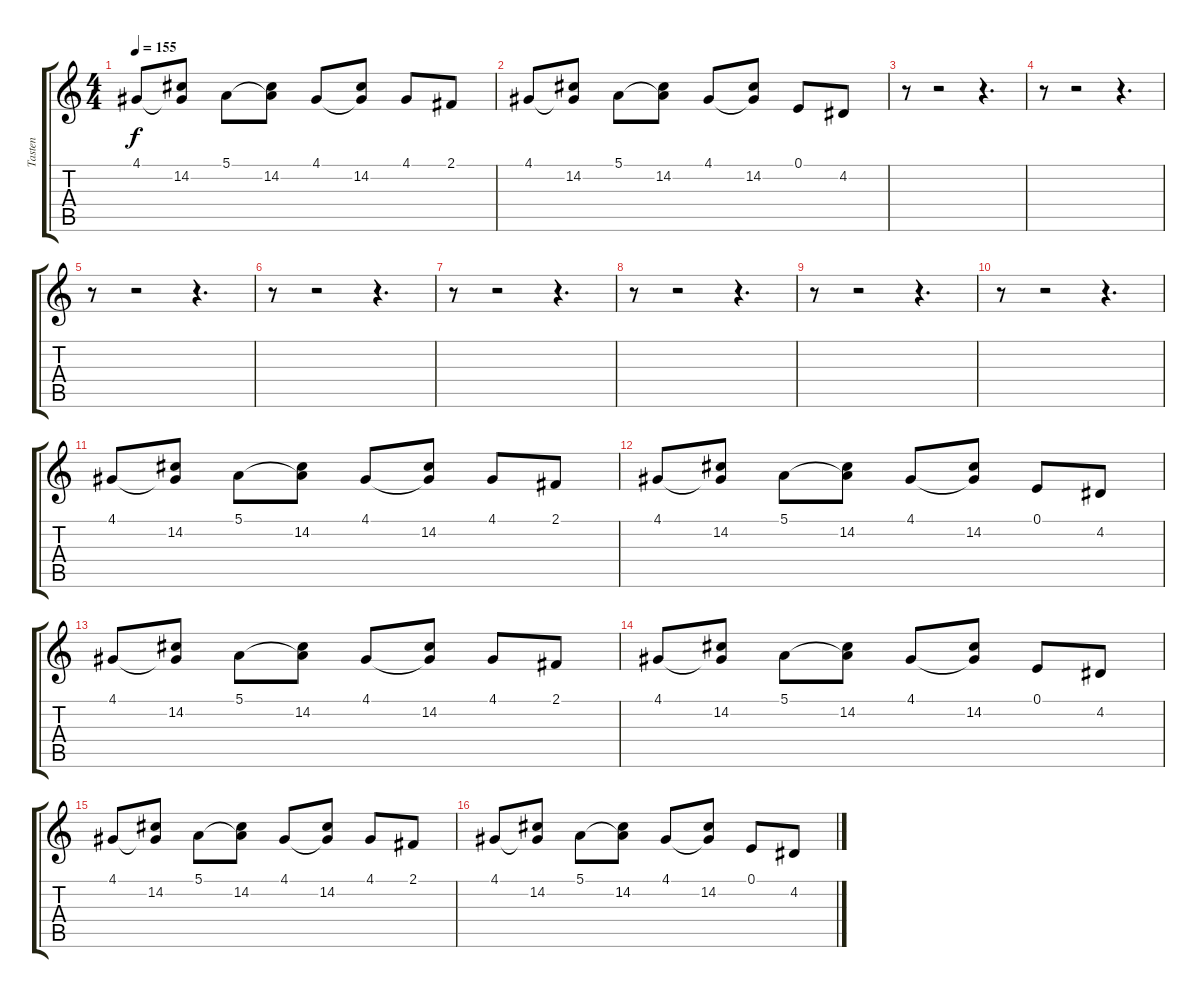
\track ("Tasten" "Tasten") {instrument electricgrandpiano}
\staff {score tabs}
\tuning (E4 B3 G3 D3 A2 E2) {hide}
\ts (4 4)
\tempo 155
\clef g2
\ks c
4.1.8{dy f} (4.1{t} 14.2).8 5.1.8 (5.1{t} 14.2).8 4.1.8 (4.1{t} 14.2).8 4.1.8 2.1.8 |
4.1.8 (4.1{t} 14.2).8 5.1.8 (5.1{t} 14.2).8 4.1.8 (4.1{t} 14.2).8 0.1.8 4.2.8 |
r.8 r.2 r.4{d} |
r.8 r.2 r.4{d} |
r.8 r.2 r.4{d} |
r.8 r.2 r.4{d} |
r.8 r.2 r.4{d} |
r.8 r.2 r.4{d} |
r.8 r.2 r.4{d} |
r.8 r.2 r.4{d} |
4.1.8 (4.1{t} 14.2).8 5.1.8 (5.1{t} 14.2).8 4.1.8 (4.1{t} 14.2).8 4.1.8 2.1.8 |
4.1.8 (4.1{t} 14.2).8 5.1.8 (5.1{t} 14.2).8 4.1.8 (4.1{t} 14.2).8 0.1.8 4.2.8 |
4.1.8 (4.1{t} 14.2).8 5.1.8 (5.1{t} 14.2).8 4.1.8 (4.1{t} 14.2).8 4.1.8 2.1.8 |
4.1.8 (4.1{t} 14.2).8 5.1.8 (5.1{t} 14.2).8 4.1.8 (4.1{t} 14.2).8 0.1.8 4.2.8 |
4.1.8 (4.1{t} 14.2).8 5.1.8 (5.1{t} 14.2).8 4.1.8 (4.1{t} 14.2).8 4.1.8 2.1.8 |
4.1.8 (4.1{t} 14.2).8 5.1.8 (5.1{t} 14.2).8 4.1.8 (4.1{t} 14.2).8 0.1.8 4.2.8
